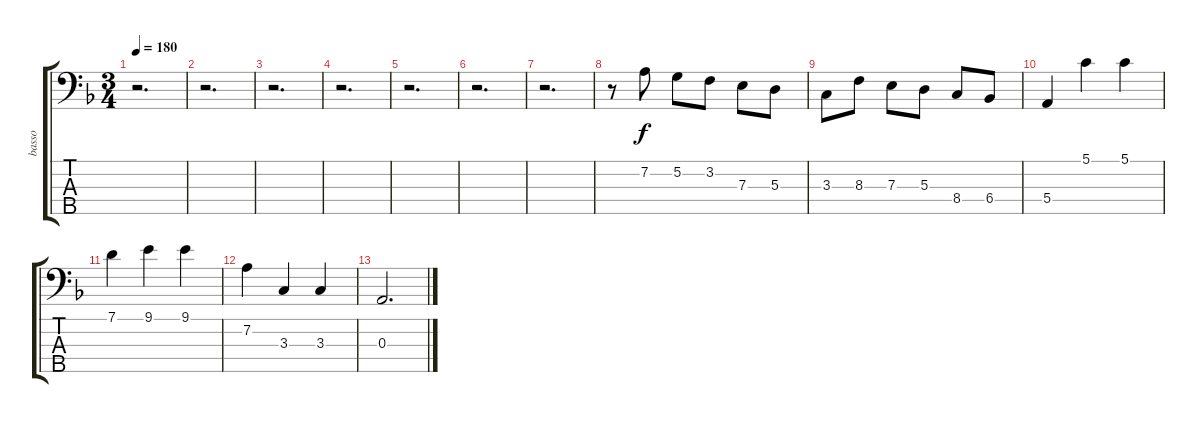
\track ("basso" "basso") {instrument electricbassfinger}
\staff {score tabs}
\tuning (G2 D2 A1 E1 B0) {hide}
\ts (3 4)
\tempo 180
\clef f4
\ks dminor
r.2{d dy f} |
r.2{d} |
r.2{d} |
r.2{d} |
r.2{d} |
r.2{d} |
r.2{d} |
r.8 7.2.8 5.2.8 3.2.8 7.3.8 5.3.8 |
3.3.8 8.3.8 7.3.8 5.3.8 8.4.8 6.4.8 |
5.4.4 5.1.4 5.1.4 |
7.1.4 9.1.4 9.1.4 |
7.2.4 3.3.4 3.3.4 |
0.3.2{d}
